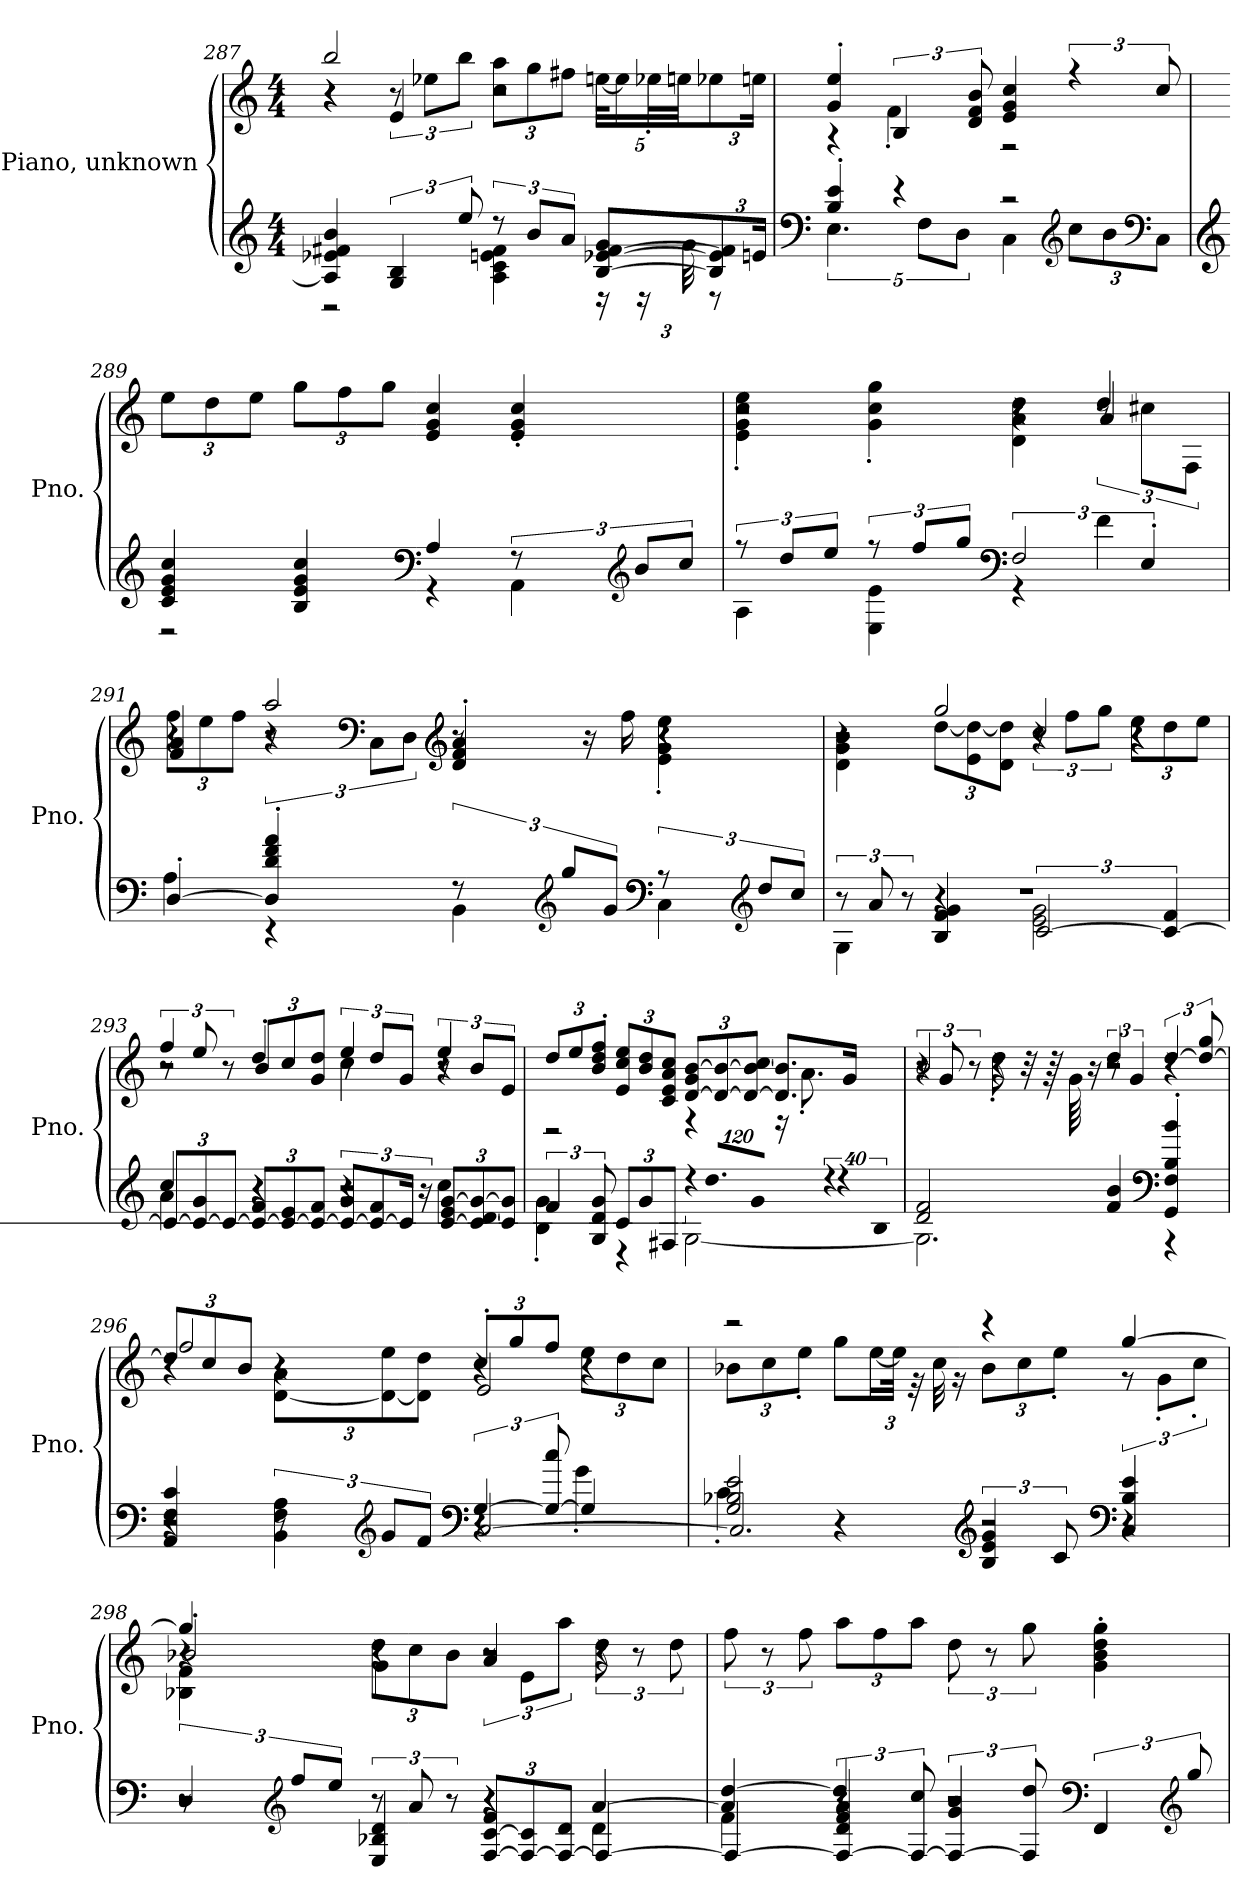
**kern	**kern
*part1	*part1
*staff2	*staff1
*I"Piano, unknown	*
*I'Pno.	*
*clefG2	*clefG2
*k[]	*k[]
*M4/4	*M4/4
=287	=287
*^	*^
*	*	*	*^
4A/] 4e-X/ 4f#X/ 4b/	2r	2bb/	4r	4r
6G/ 6B/	.	.	12r	4e/
.	.	.	12ee-X\L	.
12ee/	.	.	12bb\J	.
*	*	*	*Xbrackettup	*
12r	4A\ 4c\ 4en\ 4f#\	2r	12cc\ 12aa\L	2r
12b/L	.	.	12gg\	.
12a/J	.	.	12ff#X\J	.
[8B/ [8e-X/ [8f#/ 8g/L	16r	.	[40een\KLL	.
.	.	.	20ee\]	.
.	24r	.	.	.
.	.	.	40ee-X'\L	.
.	.	.	40een\JJ	.
.	48g\	.	.	.
*Xbrackettup	*	*	*	*
12B/] 12e-/] 12f#/]	8r	.	12ee-X\	.
24en/Jk	.	.	24een\Jk	.
*	*	*v	*v	*v
!!LO:LB:g=z
=288	=288	=288
*clefF4	*	*
*	*brackettup	*
*	*	*^
4B/' 4e/'	5.E\	4g/' 4ee/'	4r
*	*	*brackettup	*
4r	.	6B/	4f'\
.	10F\L	.	.
.	10D\J	.	.
.	.	12d/ 12f/ 12b/	.
2r	4C\	4e/ 4g/ 4cc/	2r
*clefG2	*	*	*
*	*Xbrackettup	*	*
.	12cc\L	6r	.
.	12b\	.	.
*clefF4	*	*	*
.	12C\J	12cc/	.
*	*	*v	*v
=289	=289	=289
*clefG2	*	*
*	*	*Xbrackettup
4c/ 4e/ 4g/ 4cc/	2r	12ee\L
.	.	12dd\
.	.	12ee\J
4B/ 4e/ 4g/ 4cc/	.	12gg\L
.	.	12ff\
.	.	12gg\J
*clefF4	*	*
4A/	4r	4e/ 4g/ 4cc/
*brackettup	*	*
12r	4AA\	4e/' 4g/' 4cc/'
*clefG2	*	*
12b/L	.	.
12cc/J	.	.
=290	=290	=290
*	*	*^
*	*	*	*^
12r	4A\	2r	4e\' 4g\' 4cc\' 4ee\'	2r
12dd/L	.	.	.	.
12ee/J	.	.	.	.
12r	4E\ 4e\	.	4g\' 4cc\' 4gg\'	.
12ff/L	.	.	.	.
12gg/J	.	.	.	.
*clefF4	*	*	*	*
3F/	4r	4r	4d\ 4a\ 4dd\	4r
*	*	*	*brackettup	*
.	4f\	4dd/	12r	4a/
6E'/	.	.	12cc#X\L	.
.	.	.	12F\J	.
!!LO:LB:g=z	!!	!!
=291	=291	=291	=291	=291
*	*	*	*Xbrackettup	*
[4D'/	4A\	4r	12ff\L	4f/ 4a/
.	.	.	12ee\	.
.	.	.	12ff\J	.
*	*	*	*brackettup	*
4D/]' 4d/' 4f/' 4a/'	4r	2aa/	12r	4r
*	*	*clefF4	*	*
.	.	.	12C\L	.
.	.	.	12D\J	.
*	*	*clefG2	*	*
12r	4BB\	.	8r	4d/' 4f/' 4a/'
*clefG2	*	*	*	*
12gg/L	.	.	.	.
.	.	.	16r	.
12g/J	.	.	.	.
.	.	.	16ff\	.
*clefF4	*	*	*	*
12r	4C\	4r	4e\' 4g\' 4ee\'	4r
*clefG2	*	*	*	*
12dd/L	.	.	.	.
12cc/J	.	.	.	.
=292	=292	=292	=292	=292
*	*^	*	*	*^
1r	4G\	12r	4r	2r	2r	4d\ 4g\ 4b\
.	.	12a/	.	.	.	.
.	.	12r	.	.	.	.
*	*	*	*	*	*	*Xbrackettup
.	4r	4B/ 4f/ 4g/	2gg/	.	.	[12dd\L
.	.	.	.	.	.	12e\ 12dd\_
.	.	.	.	.	.	12d\ 12dd\]J
*	*	*	*	*brackettup	*	*
.	2e\ 2g\	[3c/	.	12r	2cc/	4r
.	.	.	.	12ff\L	.	.
.	.	.	.	12gg\J	.	.
*	*	*	*	*	*	*Xbrackettup
.	.	.	4r	4r	.	12ee\L
.	.	6c/_ 6f/	.	.	.	12dd\
.	.	.	.	.	.	12ee\J
*	*	*	*	*	*v	*v
!!LO:LB:g=z
=293	=293	=293	=293	=293	=293
*	*	*Xbrackettup	*	*	*brackettup
4cc/	4a\	12c/L_	4ff/	2r	12r
.	.	12c/_ 12g/	.	.	12ee/
.	.	12c/J_	.	.	12r
*	*	*	*	*	*Xbrackettup
4r	4r	12c/_ 12f/L	4dd'/	.	12b/L
.	.	12c/_ 12e/	.	.	12cc/
.	.	12c/_ 12f/J	.	.	12g/ 12dd/J
*	*	*brackettup	*	*	*brackettup
2r	4r	12c/_ 12g/L	4ee/	4cc\	12r
.	.	12c/_ 12f/	.	.	12dd/L
.	.	24c/Jk]	.	.	12g/J
.	.	24r	.	.	.
*	*	*Xbrackettup	*	*	*
.	4cc\	[12c/ 12e/ [12g/L	4ee/	4r	12r
.	.	12c/_ 12d/ 12g/_	.	.	12b/L
.	.	12c/] 12g/]J	.	.	12e/J
*v	*v	*v	*	*	*
*	*v	*v	*v
=294	=294
*brackettup	*Xbrackettup
*^	*^
6f/	4B\' 4g\'	12dd/L	2r
.	.	12ee/	.
12G/ 12d/ 12g/	.	12b/' 12dd/' 12ff/'J	.
*Xbrackettup	*	*	*
12c/L	4r	12e/ 12cc/ 12ee/L	.
12g/	.	12b/ 12dd/	.
12F#X/J	.	12c/ 12e/ 12a/ 12cc/J	.
*brackettup	*	*	*
!LO:N:vis=16	!	!	!
1920%137r	[2G\	[12d/ 12g/ [12b/L	4r
!LO:N:vis=16.	!	!	!
960%103dd/LL	.	.	.
.	.	12d/_ 12b/_	.
.	.	12d/_ 12b/_ 12cc/J	.
!LO:N:vis=16	!	!	!
1920%137g/JJ	.	.	.
!LO:N:vis=32	!	!	!
640%23r	.	8.d/] 8.b/]L	16r
!LO:N:vis=8	!	!	!
960%137r	.	.	.
.	.	.	8.a'\
!LO:N:vis=16	!	!	!
1920%137B/	.	.	.
.	.	16g/Jk	.
*	*	*v	*v
!!LO:PB:g=z
=295	=295	=295
*	*	*brackettup
*	*	*^
*	*	*	*^
2d/ 2f/	2.G\]	12r	4r	2b/
.	.	12g/	.	.
.	.	12r	.	.
.	.	4r	8dd'\	.
.	.	.	32r	.
.	.	.	64r	.
.	.	.	64g\	.
.	.	.	16r	.
4f/ 4b/	.	12r	2r	4dd/
.	.	6g/	.	.
*clefF4	*	*	*	*
4GG/' 4F/' 4B/' 4b/'	4r	[6dd/	.	4r
.	.	12dd/_ 12gg/	.	.
=296	=296	=296	=296	=296
*	*^	*	*	*
*	*	*	*Xbrackettup	*	*
4AA/ 4F/ 4c/	4r	2r	12dd/L]	4r	2ff/
.	.	.	12cc/	.	.
.	.	.	12b/J	.	.
12r	4BB\ 4F\ 4A\	.	4r	[12d\ 12a\L	.
*clefG2	*	*	*	*	*
12g/L	.	.	.	12d\_ 12ee\	.
12f/J	.	.	.	12d\] 12dd\J	.
*clefF4	*	*	*	*	*
[6G/	4r	[2C/	12cc'/L	4r	2e/
.	.	.	12gg/	.	.
12G/_ 12cc/	.	.	12ff/J	.	.
4G/]	4g'\	.	4r	12ee\L	.
.	.	.	.	12dd\	.
.	.	.	.	12cc\J	.
*	*	*	*	*v	*v
!!LO:LB:g=z
=297	=297	=297	=297	=297
2G/ 2B-X/ 2e/	4c'\	2.C/]	2r	12b-X\L
.	.	.	.	12cc\
.	.	.	.	12ee'\J
.	4r	.	.	12gg\L
.	.	.	.	[24ee\L
*	*	*	*	*brackettup
.	.	.	.	48ee\JJk]
.	.	.	.	48r
.	.	.	.	48cc\
.	.	.	.	16r
*clefG2	*	*	*	*
*	*	*	*	*Xbrackettup
6B-/ 6e/ 6g/	2r	.	4r	12b-\L
.	.	.	.	12cc\
12c/	.	.	.	12ee'\J
*clefF4	*	*	*	*
*	*	*	*	*brackettup
4C/ 4B-/ 4e/	.	4r	[4gg/	12r
.	.	.	.	12g'\L
.	.	.	.	12cc'\J
=298	=298	=298	=298	=298
*	*	*	*^	*^
12r	2r	4D/	4gg/]	4r	2b-X'/	4B-X\ 4f\
*clefG2	*	*	*	*	*	*
12ff/L	.	.	.	.	.	.
12ee/J	.	.	.	.	.	.
*	*	*	*	*Xbrackettup	*	*
12r	.	4E/ 4B-X/ 4d/	4r	12dd\L	.	4g\
12a/	.	.	.	12cc\	.	.
12r	.	.	.	12b-\J	.	.
*Xbrackettup	*	*	*	*brackettup	*	*
[12F/ [12c/ 12f/L	4r	4r	2r	12r	4a/	2r
12F/_ 12c/]	.	.	.	12e\L	.	.
12F/_ 12d/J	.	.	.	12aa\J	.	.
4F/_	4d\	[4a/	.	12dd\	4r	.
.	.	.	.	12r	.	.
.	.	.	.	12dd\	.	.
*	*	*	*v	*v	*v	*v
!!LO:LB:g=z
=299	=299	=299	=299
4F/_	4f\	4a/] [4dd/	12ff\
.	.	.	12r
.	.	.	12ff\
*brackettup	*	*	*Xbrackettup
6F/_ 6d/ 6f/ 6a/	4r	4dd/]	12aa\L
.	.	.	12ff\
12F/_ 12cc/	.	.	12aa\J
*	*	*	*brackettup
6F/_ 6g/ 6b/	2r	2r	12dd\
.	.	.	12r
12F/] 12dd/	.	.	12gg\
*clefF4	*	*	*
6FF/	.	.	4g\' 4b\' 4dd\' 4gg\'
*clefG2	*	*	*
12gg/	.	.	.
*v	*v	*v	*
=	=
*-	*-
